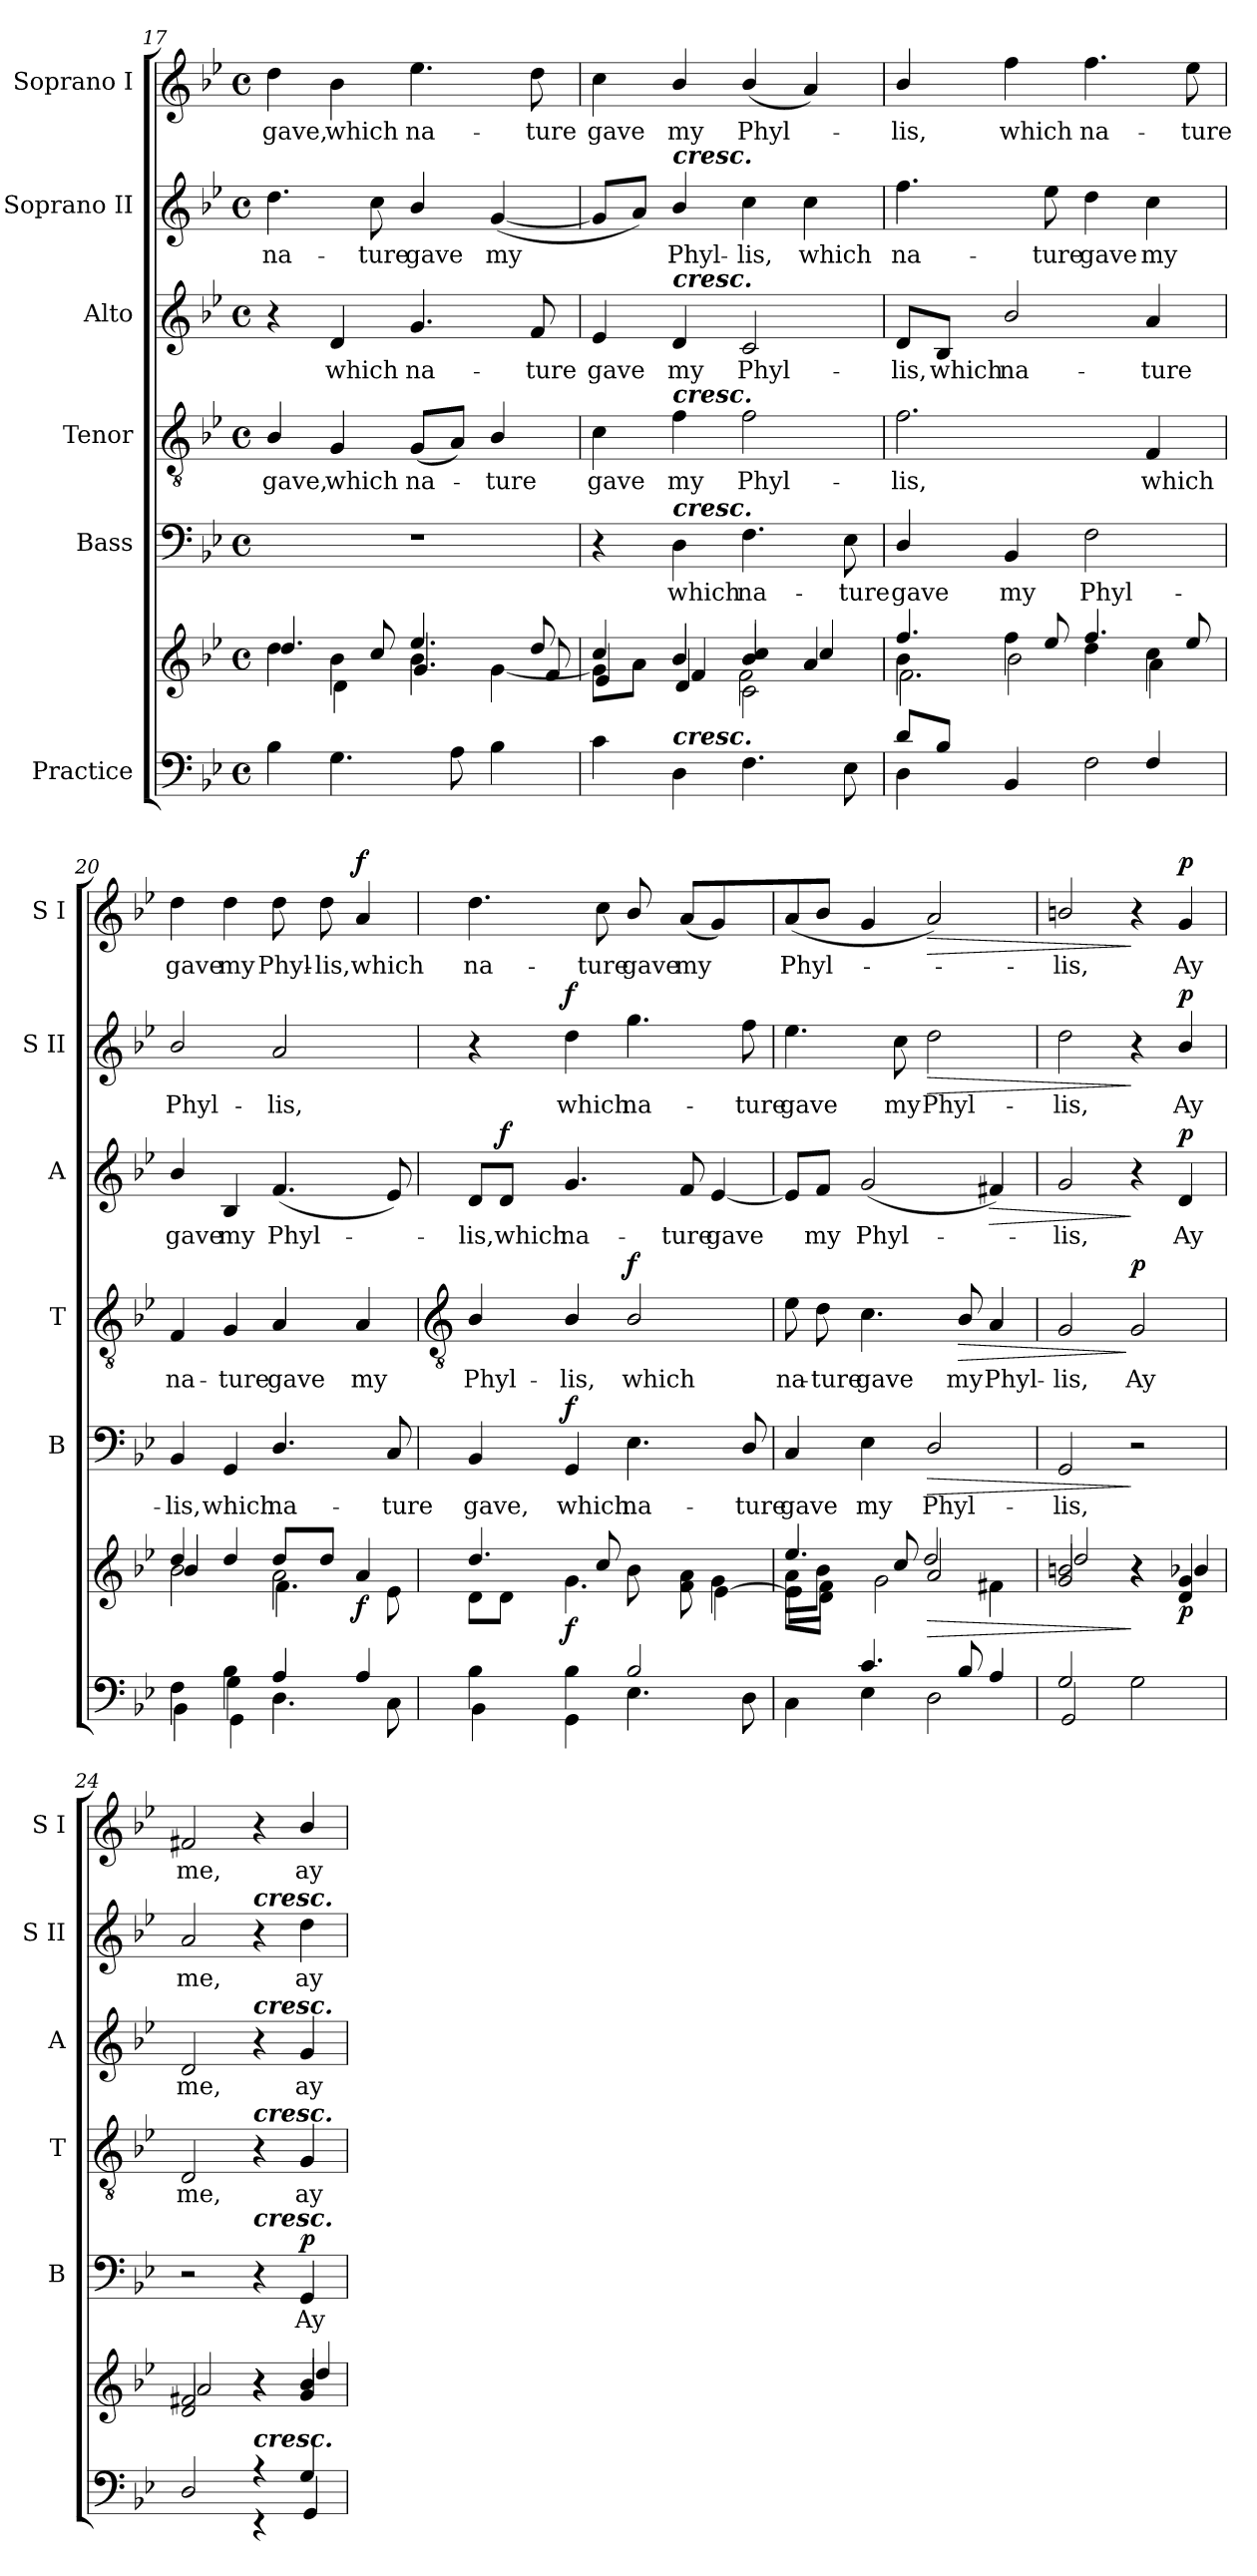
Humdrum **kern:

**kern	**kern	**dynam	**kern	**text	**dynam	**kern	**text	**dynam	**kern	**text	**dynam	**kern	**text	**dynam	**kern	**text	**dynam
*part6	*part6	*part6	*part5	*part5	*part5	*part4	*part4	*part4	*part3	*part3	*part3	*part2	*part2	*part2	*part1	*part1	*part1
*staff7	*staff6	*staff6/7	*staff5	*staff5	*staff5	*staff4	*staff4	*staff4	*staff3	*staff3	*staff3	*staff2	*staff2	*staff2	*staff1	*staff1	*staff1
*I"Practice	*	*	*I"Bass	*	*	*I"Tenor	*	*	*I"Alto	*	*	*I"Soprano II	*	*	*I"Soprano I	*	*
*	*	*	*I'B	*	*	*I'T	*	*	*I'A	*	*	*I'S II	*	*	*I'S I	*	*
!!LO:LB:g=z
*clefF4	*clefG2	*	*clefF4	*	*	*clefGv2	*	*	*clefG2	*	*	*clefG2	*	*	*clefG2	*	*
*k[b-e-]	*k[b-e-]	*	*k[b-e-]	*	*	*k[b-e-]	*	*	*k[b-e-]	*	*	*k[b-e-]	*	*	*k[b-e-]	*	*
*B-:	*B-:	*	*B-:	*	*	*B-:	*	*	*B-:	*	*	*B-:	*	*	*B-:	*	*
*M4/4	*M4/4	*	*M4/4	*	*	*M4/4	*	*	*M4/4	*	*	*M4/4	*	*	*M4/4	*	*
*met(c)	*met(c)	*	*met(c)	*	*	*met(c)	*	*	*met(c)	*	*	*met(c)	*	*	*met(c)	*	*
=17	=17	=17	=17	=17	=17	=17	=17	=17	=17	=17	=17	=17	=17	=17	=17	=17	=17
*^	*^	*	*	*	*	*	*	*	*	*	*	*	*	*	*	*	*
*	*	*	*^	*	*	*	*	*	*	*	*	*	*	*	*	*	*	*	*
!	!	!	!	!	!	!	!	!	!	!LO:LY:b	!	!	!	!	!	!LO:LY:b	!	!	!LO:LY:b	!
4B-\	1ryy	4dd\	4.dd/	4ryy	.	1r	.	.	4B-/	gave,	.	4r	.	.	4.dd	na-	.	4dd	gave,	.
!	!	!	!	!	!	!	!	!	!	!LO:LY:b	!	!	!LO:LY:b	!	!	!	!	!	!LO:LY:b	!
4.G\	.	4b-\	.	4d\	.	.	.	.	4G	which	.	4d	which	.	.	.	.	4b-	which	.
!	!	!	!	!	!	!	!	!	!	!	!	!	!	!	!	!LO:LY:b	!	!	!	!
.	.	.	8cc/	.	.	.	.	.	.	.	.	.	.	.	8cc	-ture	.	.	.	.
!	!	!	!	!	!	!	!	!	!	!LO:LY:b	!	!	!LO:LY:b	!	!	!LO:LY:b	!	!	!LO:LY:b	!
.	.	4.ee-/	4b-\	4.g/	.	.	.	.	(<8GL	na-	.	4.g	na-	.	4b-/	gave	.	4.ee-	na-	.
8A\	.	.	.	.	.	.	.	.	8AJ)	.	.	.	.	.	.	.	.	.	.	.
!	!	!	!	!	!	!	!	!	!	!LO:LY:b	!	!	!	!	!	!LO:LY:b	!	!	!	!
4B-\	.	.	[4g\	.	.	.	.	.	4B-/	ture	.	.	.	.	(<[4g	my	.	.	.	.
!	!	!	!	!	!	!	!	!	!	!	!	!	!LO:LY:b	!	!	!	!	!	!LO:LY:b	!
.	.	8dd/	.	8f/	.	.	.	.	.	.	.	8f	-ture	.	.	.	.	8dd	-ture	.
=18	=18	=18	=18	=18	=18	=18	=18	=18	=18	=18	=18	=18	=18	=18	=18	=18	=18	=18	=18	=18
*	*	*	*	*^	*	*	*	*	*	*	*	*	*	*	*	*	*	*	*	*
!	!	!	!	!	!	!	!	!	!	!	!LO:LY:b	!	!	!LO:LY:b	!	!	!	!	!	!LO:LY:b	!
4c\	4ryy	4cc/	8g\L]	4e-/	4ryy	.	4r	.	.	4c	gave	.	4e-	gave	.	8gL]	.	.	4cc	gave	.
.	.	.	8a\J	.	.	.	.	.	.	.	.	.	.	.	.	8aJ)	.	.	.	.	.
!	!	!	!	!	!	!	!	!	!	!	!	!	!	!	!	!LO:TX:a:Bi:t=cresc.	!	!	!	!	!
!	!	!	!	!	!	!	!	!	!	!	!	!	!LO:TX:a:Bi:t=cresc.	!	!	!	!	!	!	!	!
!	!	!	!	!	!	!	!	!	!	!LO:TX:a:Bi:t=cresc.	!	!	!	!	!	!	!	!	!	!	!
!	!	!	!	!	!	!	!LO:TX:a:Bi:t=cresc.	!	!	!	!	!	!	!	!	!	!	!	!	!	!
!LO:TX:a:Bi:t=cresc.	!	!	!	!	!	!	!	!	!	!	!	!	!	!	!	!	!	!	!	!	!
!	!	!	!	!	!	!	!	!LO:LY:b	!	!	!LO:LY:b	!	!	!LO:LY:b	!	!	!LO:LY:b	!	!	!LO:LY:b	!
2.ryy	4D\	4b-/	4b-/	4d/	4f/	.	4D	which	.	4f	my	.	4d	my	.	4b-/	Phyl-	.	4b-/	my	.
!	!	!	!	!	!	!	!	!LO:LY:b	!	!	!LO:LY:b	!	!	!LO:LY:b	!	!	!LO:LY:b	!	!	!LO:LY:b	!
.	4.F\	4b-/	4b-/ 4cc/	2c\	2f\	.	4.F	na-	.	2f	Phyl-	.	2c	Phyl-	.	4cc	-lis,	.	(<4b-/	Phyl-	.
!	!	!	!	!	!	!	!	!	!	!	!	!	!	!	!	!	!LO:LY:b	!	!	!	!
.	.	4a/	4cc/	.	.	.	.	.	.	.	.	.	.	.	.	4cc	which	.	4a)	.	.
!	!	!	!	!	!	!	!	!LO:LY:b	!	!	!	!	!	!	!	!	!	!	!	!	!
.	8E-\	.	.	.	.	.	8E-	-ture	.	.	.	.	.	.	.	.	.	.	.	.	.
=19	=19	=19	=19	=19	=19	=19	=19	=19	=19	=19	=19	=19	=19	=19	=19	=19	=19	=19	=19	=19	=19
*	*^	*	*	*	*	*	*	*	*	*	*	*	*	*	*	*	*	*	*	*	*
!	!	!	!	!	!	!	!	!	!LO:LY:b	!	!	!LO:LY:b	!	!	!LO:LY:b	!	!	!LO:LY:b	!	!	!LO:LY:b	!
8d/L	2.ryy	4D\	4b-\	4.ff/	4ryy	2.f\	.	4D/	gave	.	2.f	-lis,	.	8d/L	-lis,	.	4.ff	na-	.	4b-/	lis,	.
!	!	!	!	!	!	!	!	!	!	!	!	!	!	!	!LO:LY:b	!	!	!	!	!	!	!
8B-/J	.	.	.	.	.	.	.	.	.	.	.	.	.	8B-/J	which	.	.	.	.	.	.	.
!	!	!	!	!	!	!	!	!	!LO:LY:b	!	!	!	!	!	!LO:LY:b	!	!	!	!	!	!LO:LY:b	!
2.ryy	.	4BB-/	4ff\	.	2b-\	.	.	4BB-	my	.	.	.	.	2b-/	na-	.	.	.	.	4ff	which	.
!	!	!	!	!	!	!	!	!	!	!	!	!	!	!	!	!	!	!LO:LY:b	!	!	!	!
.	.	.	.	8ee-/	.	.	.	.	.	.	.	.	.	.	.	.	8ee-	-ture	.	.	.	.
!	!	!	!	!	!	!	!	!	!LO:LY:b	!	!	!	!	!	!	!	!	!LO:LY:b	!	!	!LO:LY:b	!
.	.	2F\	4.ff/	4dd\	.	.	.	2F	Phyl-	.	.	.	.	.	.	.	4dd	gave	.	4.ff	na-	.
!	!	!	!	!	!	!	!	!	!	!	!	!LO:LY:b	!	!	!LO:LY:b	!	!	!LO:LY:b	!	!	!	!
.	4F/	.	.	4cc\	4a\	4ryy	.	.	.	.	4F	which	.	4a	-ture	.	4cc	my	.	.	.	.
!	!	!	!	!	!	!	!	!	!	!	!	!	!	!	!	!	!	!	!	!	!LO:LY:b	!
.	.	.	8ee-/	.	.	.	.	.	.	.	.	.	.	.	.	.	.	.	.	8ee-	-ture	.
*	*	*	*	*	*v	*v	*	*	*	*	*	*	*	*	*	*	*	*	*	*	*	*
=20	=20	=20	=20	=20	=20	=20	=20	=20	=20	=20	=20	=20	=20	=20	=20	=20	=20	=20	=20	=20	=20
!	!	!	!	!	!	!	!	!LO:LY:b	!	!	!LO:LY:b	!	!	!LO:LY:b	!	!	!LO:LY:b	!	!	!LO:LY:b	!
4ryy	4F\	4BB-\	4dd/	2b-\	4b-/	.	4BB-	-lis,	.	4F	na-	.	4b-/	gave	.	2b-/	Phyl-	.	4dd	gave	.
!	!	!	!	!	!	!	!	!LO:LY:b	!	!	!LO:LY:b	!	!	!LO:LY:b	!	!	!	!	!	!LO:LY:b	!
4B-\	4G\	4GG\	4dd/	.	4ryy	.	4GG	which	.	4G	-ture	.	4B-	my	.	.	.	.	4dd	my	.
!	!	!	!	!	!	!	!	!LO:LY:b	!	!	!LO:LY:b	!	!	!LO:LY:b	!	!	!LO:LY:b	!	!	!LO:LY:b	!
2ryy	4A/	4.D\	8dd/L	2a\	4.f\	.	4.D/	na-	.	4A	gave	.	(<4.f	Phyl-	.	2a	-lis,	.	8dd	Phyl-	.
!	!	!	!	!	!	!	!	!	!	!	!	!	!	!	!	!	!	!	!	!LO:LY:b	!
.	.	.	8dd/J	.	.	.	.	.	.	.	.	.	.	.	.	.	.	.	8dd	-lis,	.
!	!	!	!	!	!	!LO:DY:b	!	!	!	!	!LO:LY:b	!	!	!	!	!	!	!	!	!LO:LY:b	!LO:DY:b
.	4A/	.	4a/	.	.	f	.	.	.	4A	my	.	.	.	.	.	.	.	4a	which	f
!	!	!	!	!	!	!	!	!LO:LY:b	!	!	!	!	!	!	!	!	!	!	!	!	!
.	.	8C\	.	.	8e-\	.	8C	-ture	.	.	.	.	8e-)	.	.	.	.	.	.	.	.
*v	*v	*v	*	*	*	*	*	*	*	*	*	*	*	*	*	*	*	*	*	*	*
!!LO:LB:g=z
=21	=21	=21	=21	=21	=21	=21	=21	=21	=21	=21	=21	=21	=21	=21	=21	=21	=21	=21	=21
*	*	*	*	*	*	*	*	*clefGv2	*	*	*	*	*	*	*	*	*	*	*
*^	*	*	*	*	*	*	*	*	*	*	*	*	*	*	*	*	*	*	*
*	*^	*	*	*	*	*	*	*	*	*	*	*	*	*	*	*	*	*	*	*
!	!	!	!	!	!	!	!	!LO:LY:b	!	!	!LO:LY:b	!	!	!LO:LY:b	!	!	!	!	!	!LO:LY:b	!
*	*v	*v	*	*	*	*	*	*	*	*	*	*	*	*	*	*	*	*	*	*	*
4B-\	4BB-\	4.dd/	4ryy	8d\L	.	4BB-	gave,	.	4B-/	Phyl-	.	8d/L	lis,	.	4r	.	.	4.dd	na-	.
!	!	!	!	!	!	!	!	!	!	!	!	!	!LO:LY:b	!LO:DY:b	!	!	!	!	!	!
.	.	.	.	8d\J	.	.	.	.	.	.	.	8d/J	which	f	.	.	.	.	.	.
!	!	!	!	!	!LO:DY:b	!	!LO:LY:b	!LO:DY:b	!	!LO:LY:b	!	!	!LO:LY:b	!	!	!LO:LY:b	!LO:DY:b	!	!	!
4B-\	4GG\	.	4dd\	4.g\	f	4GG	which	f	4B-/	-lis,	.	4.g	na-	.	4dd	which	f	.	.	.
!	!	!	!	!	!	!	!	!	!	!	!	!	!	!	!	!	!	!	!LO:LY:b	!
.	.	8cc/	.	.	.	.	.	.	.	.	.	.	.	.	.	.	.	8cc	-ture	.
!	!	!	!	!	!	!	!LO:LY:b	!	!	!LO:LY:b	!LO:DY:b	!	!	!	!	!LO:LY:b	!	!	!LO:LY:b	!
2B-/	4.E-\	8b-\L	4.gg/	.	.	4.E-	na-	.	2B-/	which	f	.	.	.	4.gg	na-	.	8b-/	gave	.
!	!	!	!	!	!	!	!	!	!	!	!	!	!LO:LY:b	!	!	!	!	!	!LO:LY:b	!
.	.	8f\ 8a\	.	8f\yy	.	.	.	.	.	.	.	8f	-ture	.	.	.	.	(<8aL	my	.
!	!	!	!	!	!	!	!	!	!	!	!	!	!LO:LY:b	!	!	!	!	!	!	!
.	.	4g\	.	[4e-\	.	.	.	.	.	.	.	[4e-	gave	.	.	.	.	4g)	.	.
!	!	!	!	!	!	!	!LO:LY:b	!	!	!	!	!	!	!	!	!LO:LY:b	!	!	!	!
.	8D\	.	8ff/J	.	.	8D/	-ture	.	.	.	.	.	.	.	8ff	-ture	.	.	.	.
=22	=22	=22	=22	=22	=22	=22	=22	=22	=22	=22	=22	=22	=22	=22	=22	=22	=22	=22	=22	=22
*	*	*	*	*^	*	*	*	*	*	*	*	*	*	*	*	*	*	*	*	*
!	!	!	!	!	!	!	!	!LO:LY:b	!	!	!LO:LY:b	!	!	!	!	!	!LO:LY:b	!	!	!LO:LY:b	!
4ryy	4C\	8a\L	4.ee-/	8e-\L]	8e-\L	.	4C	gave	.	8e-	na-	.	8e-/L]	.	.	4.ee-	gave	.	(<8a	Phyl-	.
!	!	!	!	!	!	!	!	!	!	!	!LO:LY:b	!	!	!LO:LY:b	!	!	!	!	!	!	!
.	.	8b-\J	.	8f\J	8d\J	.	.	.	.	8d	-ture	.	8f/J	my	.	.	.	.	8b-J	.	.
!	!	!	!	!	!	!	!	!LO:LY:b	!	!	!LO:LY:b	!	!	!LO:LY:b	!	!	!	!	!	!	!
4.c/	4E-\	4g/yy	.	2g\	2.ryy	.	4E-	my	.	4.c	gave	.	(<2g	Phyl-	.	.	.	.	4g	.	.
!	!	!	!	!	!	!	!	!	!	!	!	!	!	!	!	!	!LO:LY:b	!	!	!	!
.	.	.	8cc/	.	.	.	.	.	.	.	.	.	.	.	.	8cc	my	.	.	.	.
!	!	!	!	!	!	!LO:HP:b	!	!LO:LY:b	!LO:HP:b	!	!	!	!	!	!	!	!LO:LY:b	!LO:HP:b	!	!	!LO:HP:b
.	2D\	2a/	2dd/	.	.	>	2D/	Phyl-	>	.	.	.	.	.	.	2dd	Phyl-	>	2a)	.	>
!	!	!	!	!	!	!	!	!	!	!	!LO:LY:b	!LO:HP:b	!	!	!	!	!	!	!	!	!
8B-/	.	.	.	.	.	.	.	.	.	8B-/	my	>	.	.	.	.	.	.	.	.	.
!	!	!	!	!	!	!	!	!	!	!	!LO:LY:b	!	!	!	!LO:HP:b	!	!	!	!	!	!
4A/	.	.	.	4f#X\	.	.	.	.	.	4A	Phyl-	.	4f#X)	.	>	.	.	.	.	.	.
*	*	*	*	*v	*v	*	*	*	*	*	*	*	*	*	*	*	*	*	*	*	*
=23	=23	=23	=23	=23	=23	=23	=23	=23	=23	=23	=23	=23	=23	=23	=23	=23	=23	=23	=23	=23
!	!	!	!	!	!	!	!LO:LY:b	!	!	!LO:LY:b	!	!	!LO:LY:b	!	!	!LO:LY:b	!	!	!LO:LY:b	!
2G/	2GG/	2bn/	2dd/	2g/	.	2GG	-lis,	.	2G	-lis,	.	2g	lis,	.	2dd	-lis,	.	2bn/	lis,	.
!	!	!	!	!	!	!	!	!	!	!LO:LY:b	!LO:DY:n=1:b	!	!	!	!	!	!	!	!	!
2G\	2ryy	4r	4r	4r	]	2r	.	]	2G	Ay	] p	4r	.	]	4r	.	]	4r	.	]
!	!	!	!	!	!LO:DY:b	!	!	!	!	!	!	!	!LO:LY:b	!LO:DY:b	!	!LO:LY:b	!LO:DY:b	!	!LO:LY:b	!LO:DY:b
.	.	4g/	4b-/	4d/	p	.	.	.	.	.	.	4d	Ay	p	4b-/	Ay	p	4g	Ay	p
=24	=24	=24	=24	=24	=24	=24	=24	=24	=24	=24	=24	=24	=24	=24	=24	=24	=24	=24	=24	=24
!	!	!	!	!	!	!	!	!	!	!LO:LY:b	!	!	!LO:LY:b	!	!	!LO:LY:b	!	!	!LO:LY:b	!
2D/	2ryy	2f#X/	2a/	2d/	.	2r	.	.	2D	me,	.	2d	me,	.	2a	me,	.	2f#X	me,	.
!	!	!	!	!	!	!	!	!	!	!	!	!	!	!	!LO:TX:a:Bi:t=cresc.	!	!	!	!	!
!	!	!	!	!	!	!	!	!	!	!	!	!LO:TX:a:Bi:t=cresc.	!	!	!	!	!	!	!	!
!	!	!	!	!	!	!	!	!	!LO:TX:a:Bi:t=cresc.	!	!	!	!	!	!	!	!	!	!	!
!	!	!	!	!	!	!LO:TX:a:Bi:t=cresc.	!	!	!	!	!	!	!	!	!	!	!	!	!	!
!LO:TX:a:Bi:t=cresc.	!	!	!	!	!	!	!	!	!	!	!	!	!	!	!	!	!	!	!	!
4r	4r	4r	4r	4r	.	4r	.	.	4r	.	.	4r	.	.	4r	.	.	4r	.	.
!	!	!	!	!	!	!	!LO:LY:b	!LO:DY:b	!	!LO:LY:b	!	!	!LO:LY:b	!	!	!LO:LY:b	!	!	!LO:LY:b	!
4G/	4GG/	4b-/	4dd/	4g/	.	4GG	Ay	p	4G	ay	.	4g	ay	.	4dd	ay	.	4b-/	ay	.
*v	*v	*	*	*	*	*	*	*	*	*	*	*	*	*	*	*	*	*	*	*
*	*v	*v	*v	*	*	*	*	*	*	*	*	*	*	*	*	*	*	*	*
=	=	=	=	=	=	=	=	=	=	=	=	=	=	=	=	=	=
*-	*-	*-	*-	*-	*-	*-	*-	*-	*-	*-	*-	*-	*-	*-	*-	*-	*-
